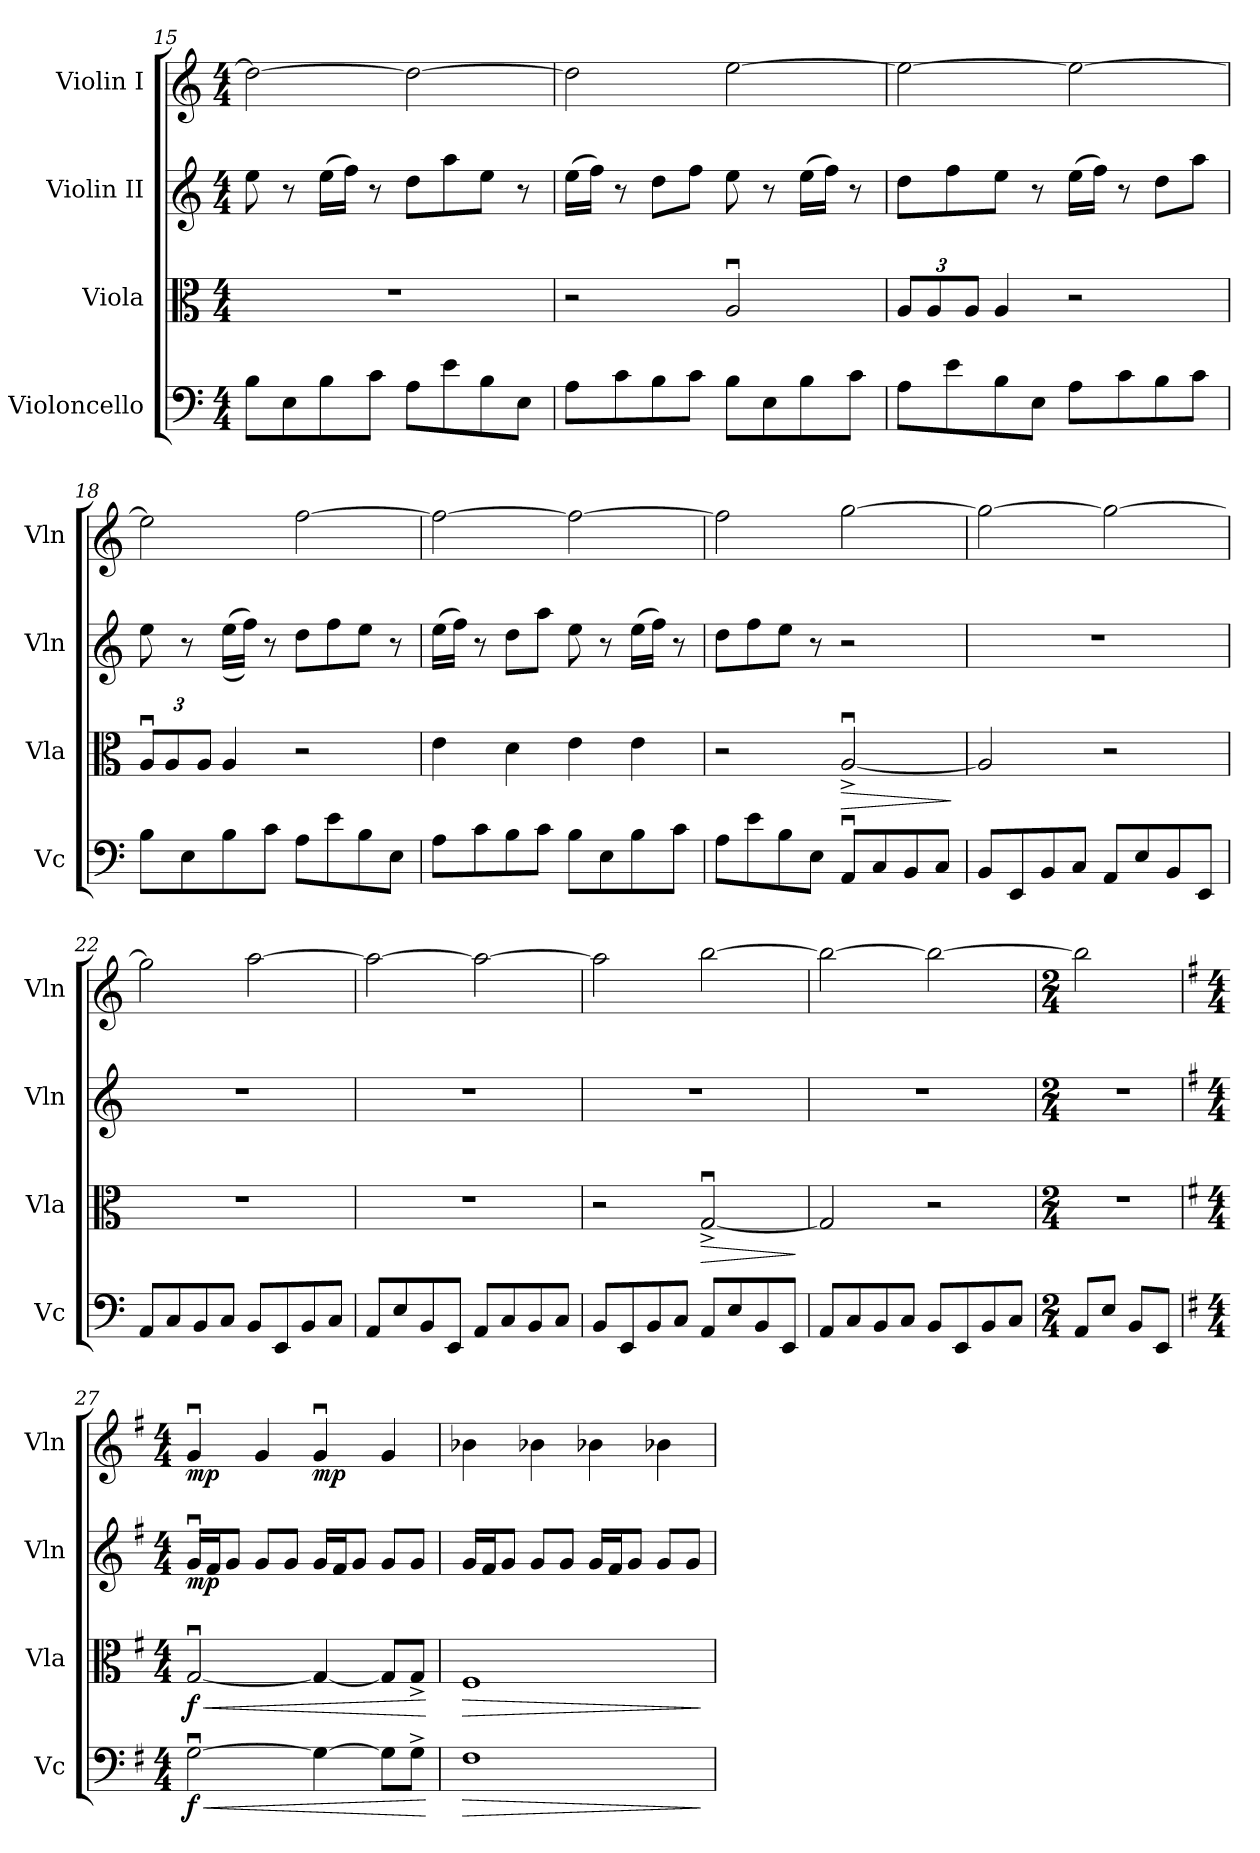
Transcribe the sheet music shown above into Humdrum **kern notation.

**kern	**dynam	**kern	**dynam	**kern	**dynam	**kern	**dynam
*part4	*part4	*part3	*part3	*part2	*part2	*part1	*part1
*staff4	*staff4	*staff3	*staff3	*staff2	*staff2	*staff1	*staff1
*I"Violoncello	*	*I"Viola	*	*I"Violin II	*	*I"Violin I	*
*I'Vc	*	*I'Vla	*	*I'Vln	*	*I'Vln	*
!!LO:PB:g=z
*clefF4	*	*clefC3	*	*clefG2	*	*clefG2	*
*k[]	*	*k[]	*	*k[]	*	*k[]	*
*M4/4	*	*M4/4	*	*M4/4	*	*M4/4	*
=15	=15	=15	=15	=15	=15	=15	=15
8B\L	.	1r	.	8ee\	.	2dd\_	.
8E\	.	.	.	8r	.	.	.
8B\	.	.	.	(16ee\LL	.	.	.
.	.	.	.	16ff\JJ)	.	.	.
8c\J	.	.	.	8r	.	.	.
8A\L	.	.	.	8dd\L	.	2dd\_	.
8e\	.	.	.	8aa\	.	.	.
8B\	.	.	.	8ee\J	.	.	.
8E\J	.	.	.	8r	.	.	.
=16	=16	=16	=16	=16	=16	=16	=16
8A\L	.	2r	.	(16ee\LL	.	2dd\]	.
.	.	.	.	16ff\JJ)	.	.	.
8c\	.	.	.	8r	.	.	.
8B\	.	.	.	8dd\L	.	.	.
8c\J	.	.	.	8ff\J	.	.	.
8B\L	.	2Au/	.	8ee\	.	[2ee\	.
8E\	.	.	.	8r	.	.	.
8B\	.	.	.	(16ee\LL	.	.	.
.	.	.	.	16ff\JJ)	.	.	.
8c\J	.	.	.	8r	.	.	.
=17	=17	=17	=17	=17	=17	=17	=17
*	*	*Xbrackettup	*	*	*	*	*
8A\L	.	12A/L	.	8dd\L	.	2ee\_	.
.	.	12A/	.	.	.	.	.
8e\	.	.	.	8ff\	.	.	.
.	.	12A/J	.	.	.	.	.
8B\	.	4A/	.	8ee\J	.	.	.
8E\J	.	.	.	8r	.	.	.
8A\L	.	2r	.	(16ee\LL	.	2ee\_	.
.	.	.	.	16ff\JJ)	.	.	.
8c\	.	.	.	8r	.	.	.
8B\	.	.	.	8dd\L	.	.	.
8c\J	.	.	.	8aa\J	.	.	.
=18	=18	=18	=18	=18	=18	=18	=18
8B\L	.	12Au/L	.	8ee\	.	2ee\]	.
.	.	12A/	.	.	.	.	.
8E\	.	.	.	8r	.	.	.
.	.	12A/J	.	.	.	.	.
8B\	.	4A/	.	((16ee\LL	.	.	.
.	.	.	.	16ff\JJ))	.	.	.
8c\J	.	.	.	8r	.	.	.
8A\L	.	2r	.	8dd\L	.	[2ff\	.
8e\	.	.	.	8ff\	.	.	.
8B\	.	.	.	8ee\J	.	.	.
8E\J	.	.	.	8r	.	.	.
!!LO:LB:g=z
=19	=19	=19	=19	=19	=19	=19	=19
8A\L	.	4e\	.	(16ee\LL	.	2ff\_	.
.	.	.	.	16ff\JJ)	.	.	.
8c\	.	.	.	8r	.	.	.
8B\	.	4d\	.	8dd\L	.	.	.
8c\J	.	.	.	8aa\J	.	.	.
8B\L	.	4e\	.	8ee\	.	2ff\_	.
8E\	.	.	.	8r	.	.	.
8B\	.	4e\	.	(16ee\LL	.	.	.
.	.	.	.	16ff\JJ)	.	.	.
8c\J	.	.	.	8r	.	.	.
=20	=20	=20	=20	=20	=20	=20	=20
8A\L	.	2r	.	8dd\L	.	2ff\]	.
8e\	.	.	.	8ff\	.	.	.
8B\	.	.	.	8ee\J	.	.	.
8E\J	.	.	.	8r	.	.	.
!	!	!	!LO:HP:b	!	!	!	!
8AAu/L	.	[2Au^/	>	2r	.	[2gg\	.
8C/	.	.	.	.	.	.	.
8BB/	.	.	.	.	.	.	.
8C/J	.	.	.	.	.	.	.
.	.	.	]	.	.	.	.
=21	=21	=21	=21	=21	=21	=21	=21
8BB/L	.	2A/]	.	1r	.	2gg\_	.
8EE/	.	.	.	.	.	.	.
8BB/	.	.	.	.	.	.	.
8C/J	.	.	.	.	.	.	.
8AA/L	.	2r	.	.	.	2gg\_	.
8E/	.	.	.	.	.	.	.
8BB/	.	.	.	.	.	.	.
8EE/J	.	.	.	.	.	.	.
=22	=22	=22	=22	=22	=22	=22	=22
8AA/L	.	1r	.	1r	.	2gg\]	.
8C/	.	.	.	.	.	.	.
8BB/	.	.	.	.	.	.	.
8C/J	.	.	.	.	.	.	.
8BB/L	.	.	.	.	.	[2aa\	.
8EE/	.	.	.	.	.	.	.
8BB/	.	.	.	.	.	.	.
8C/J	.	.	.	.	.	.	.
=23	=23	=23	=23	=23	=23	=23	=23
8AA/L	.	1r	.	1r	.	2aa\_	.
8E/	.	.	.	.	.	.	.
8BB/	.	.	.	.	.	.	.
8EE/J	.	.	.	.	.	.	.
8AA/L	.	.	.	.	.	2aa\_	.
8C/	.	.	.	.	.	.	.
8BB/	.	.	.	.	.	.	.
8C/J	.	.	.	.	.	.	.
!!LO:LB:g=z
=24	=24	=24	=24	=24	=24	=24	=24
8BB/L	.	2r	.	1r	.	2aa\]	.
8EE/	.	.	.	.	.	.	.
8BB/	.	.	.	.	.	.	.
8C/J	.	.	.	.	.	.	.
!	!	!	!LO:HP:b	!	!	!	!
8AA/L	.	[2Gu^/	>	.	.	[2bb\	.
8E/	.	.	.	.	.	.	.
8BB/	.	.	.	.	.	.	.
8EE/J	.	.	.	.	.	.	.
.	.	.	]	.	.	.	.
=25	=25	=25	=25	=25	=25	=25	=25
8AA/L	.	2G/]	.	1r	.	2bb\_	.
8C/	.	.	.	.	.	.	.
8BB/	.	.	.	.	.	.	.
8C/J	.	.	.	.	.	.	.
8BB/L	.	2r	.	.	.	2bb\_	.
8EE/	.	.	.	.	.	.	.
8BB/	.	.	.	.	.	.	.
8C/J	.	.	.	.	.	.	.
=26	=26	=26	=26	=26	=26	=26	=26
*M2/4	*	*M2/4	*	*M2/4	*	*M2/4	*
8AA/L	.	2r	.	2r	.	2bb\]	.
8E/J	.	.	.	.	.	.	.
8BB/L	.	.	.	.	.	.	.
8EE/J	.	.	.	.	.	.	.
=27	=27	=27	=27	=27	=27	=27	=27
*k[f#]	*	*k[f#]	*	*k[f#]	*	*k[f#]	*
*M4/4	*	*M4/4	*	*M4/4	*	*M4/4	*
*	*	*	*	*	*	*MM78	*
!	!LO:HP:b	!	!LO:HP:b	!	!	!	!
!	!LO:DY:n=1:b	!	!LO:DY:n=1:b	!	!LO:DY:b	!	!LO:DY:b
[2Gu\	< f	[2Gu/	< f	16gu/LL	mp	4gu/	mp
.	.	.	.	16f#/J	.	.	.
.	.	.	.	8g/J	.	.	.
.	.	.	.	8g/L	.	4g/	.
.	.	.	.	8g/J	.	.	.
!	!	!	!	!	!	!	!LO:DY:b
4G\_	.	4G/_	.	16g/LL	.	4gu/	mp
.	.	.	.	16f#/J	.	.	.
.	.	.	.	8g/J	.	.	.
8G\L]	.	8G/L]	.	8g/L	.	4g/	.
8G^\J	.	8G^/J	.	8g/J	.	.	.
.	[	.	[	.	.	.	.
=28	=28	=28	=28	=28	=28	=28	=28
!	!LO:HP:b	!	!LO:HP:b	!	!	!	!
1F#	>	1F#	>	16g/LL	.	4b-X\	.
.	.	.	.	16f#/J	.	.	.
.	.	.	.	8g/J	.	.	.
.	.	.	.	8g/L	.	4b-X\	.
.	.	.	.	8g/J	.	.	.
.	.	.	.	16g/LL	.	4b-X\	.
.	.	.	.	16f#/J	.	.	.
.	.	.	.	8g/J	.	.	.
.	.	.	.	8g/L	.	4b-X\	.
.	.	.	.	8g/J	.	.	.
.	]	.	]	.	.	.	.
=	=	=	=	=	=	=	=
*-	*-	*-	*-	*-	*-	*-	*-
